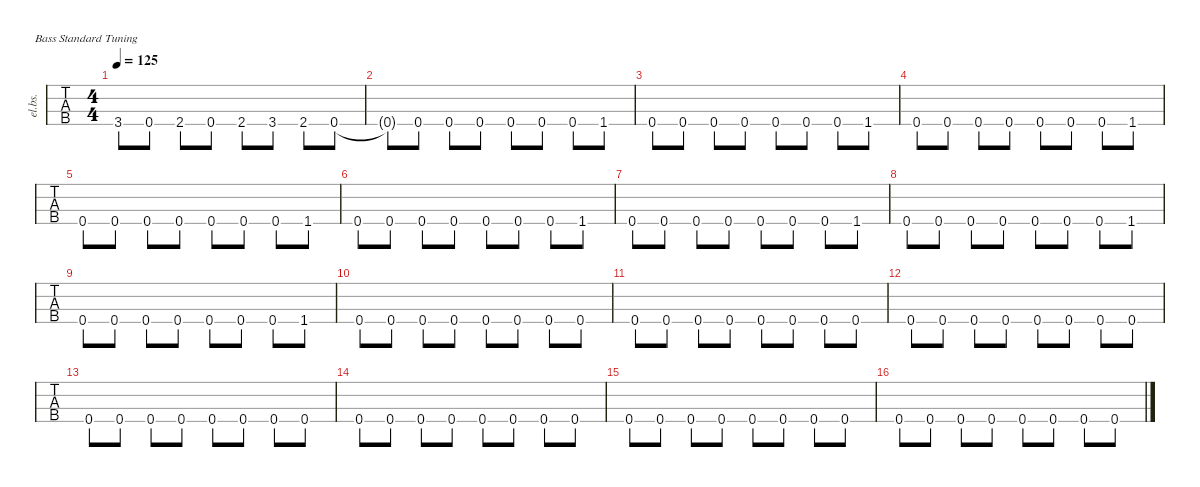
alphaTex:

\defaultSystemsLayout 4
\hideDynamics
\bracketExtendMode nobrackets
\otherSystemsTrackNameOrientation horizontal
\track ("Bass" "el.bs.") {defaultSystemsLayout 4 multiBarRest instrument electricbassfinger}
\staff {tabs}
\tuning (G2 D2 A1 E1)
\ts (4 4)
\tempo 125
\clef f4
\ks c
3.4{t}.8{dy mf} 0.4.8 2.4{acc #}.8 0.4.8 2.4{acc #}.8 3.4.8 2.4{acc #}.8 0.4.8 |
0.4{t}.8 0.4.8 0.4.8 0.4.8 0.4.8 0.4.8 0.4.8 1.4.8 |
0.4.8 0.4.8 0.4.8 0.4.8 0.4.8 0.4.8 0.4.8 1.4.8 |
0.4.8 0.4.8 0.4.8 0.4.8 0.4.8 0.4.8 0.4.8 1.4.8 |
0.4.8 0.4.8 0.4.8 0.4.8 0.4.8 0.4.8 0.4.8 1.4.8 |
0.4.8 0.4.8 0.4.8 0.4.8 0.4.8 0.4.8 0.4.8 1.4.8 |
0.4.8 0.4.8 0.4.8 0.4.8 0.4.8 0.4.8 0.4.8 1.4.8 |
0.4.8 0.4.8 0.4.8 0.4.8 0.4.8 0.4.8 0.4.8 1.4.8 |
0.4.8 0.4.8 0.4.8 0.4.8 0.4.8 0.4.8 0.4.8 1.4.8 |
0.4.8 0.4.8 0.4.8 0.4.8 0.4.8 0.4.8 0.4.8 0.4.8 |
0.4.8 0.4.8 0.4.8 0.4.8 0.4.8 0.4.8 0.4.8 0.4.8 |
0.4.8 0.4.8 0.4.8 0.4.8 0.4.8 0.4.8 0.4.8 0.4.8 |
0.4.8 0.4.8 0.4.8 0.4.8 0.4.8 0.4.8 0.4.8 0.4.8 |
0.4.8 0.4.8 0.4.8 0.4.8 0.4.8 0.4.8 0.4.8 0.4.8 |
0.4.8 0.4.8 0.4.8 0.4.8 0.4.8 0.4.8 0.4.8 0.4.8 |
0.4.8 0.4.8 0.4.8 0.4.8 0.4.8 0.4.8 0.4.8 0.4.8
